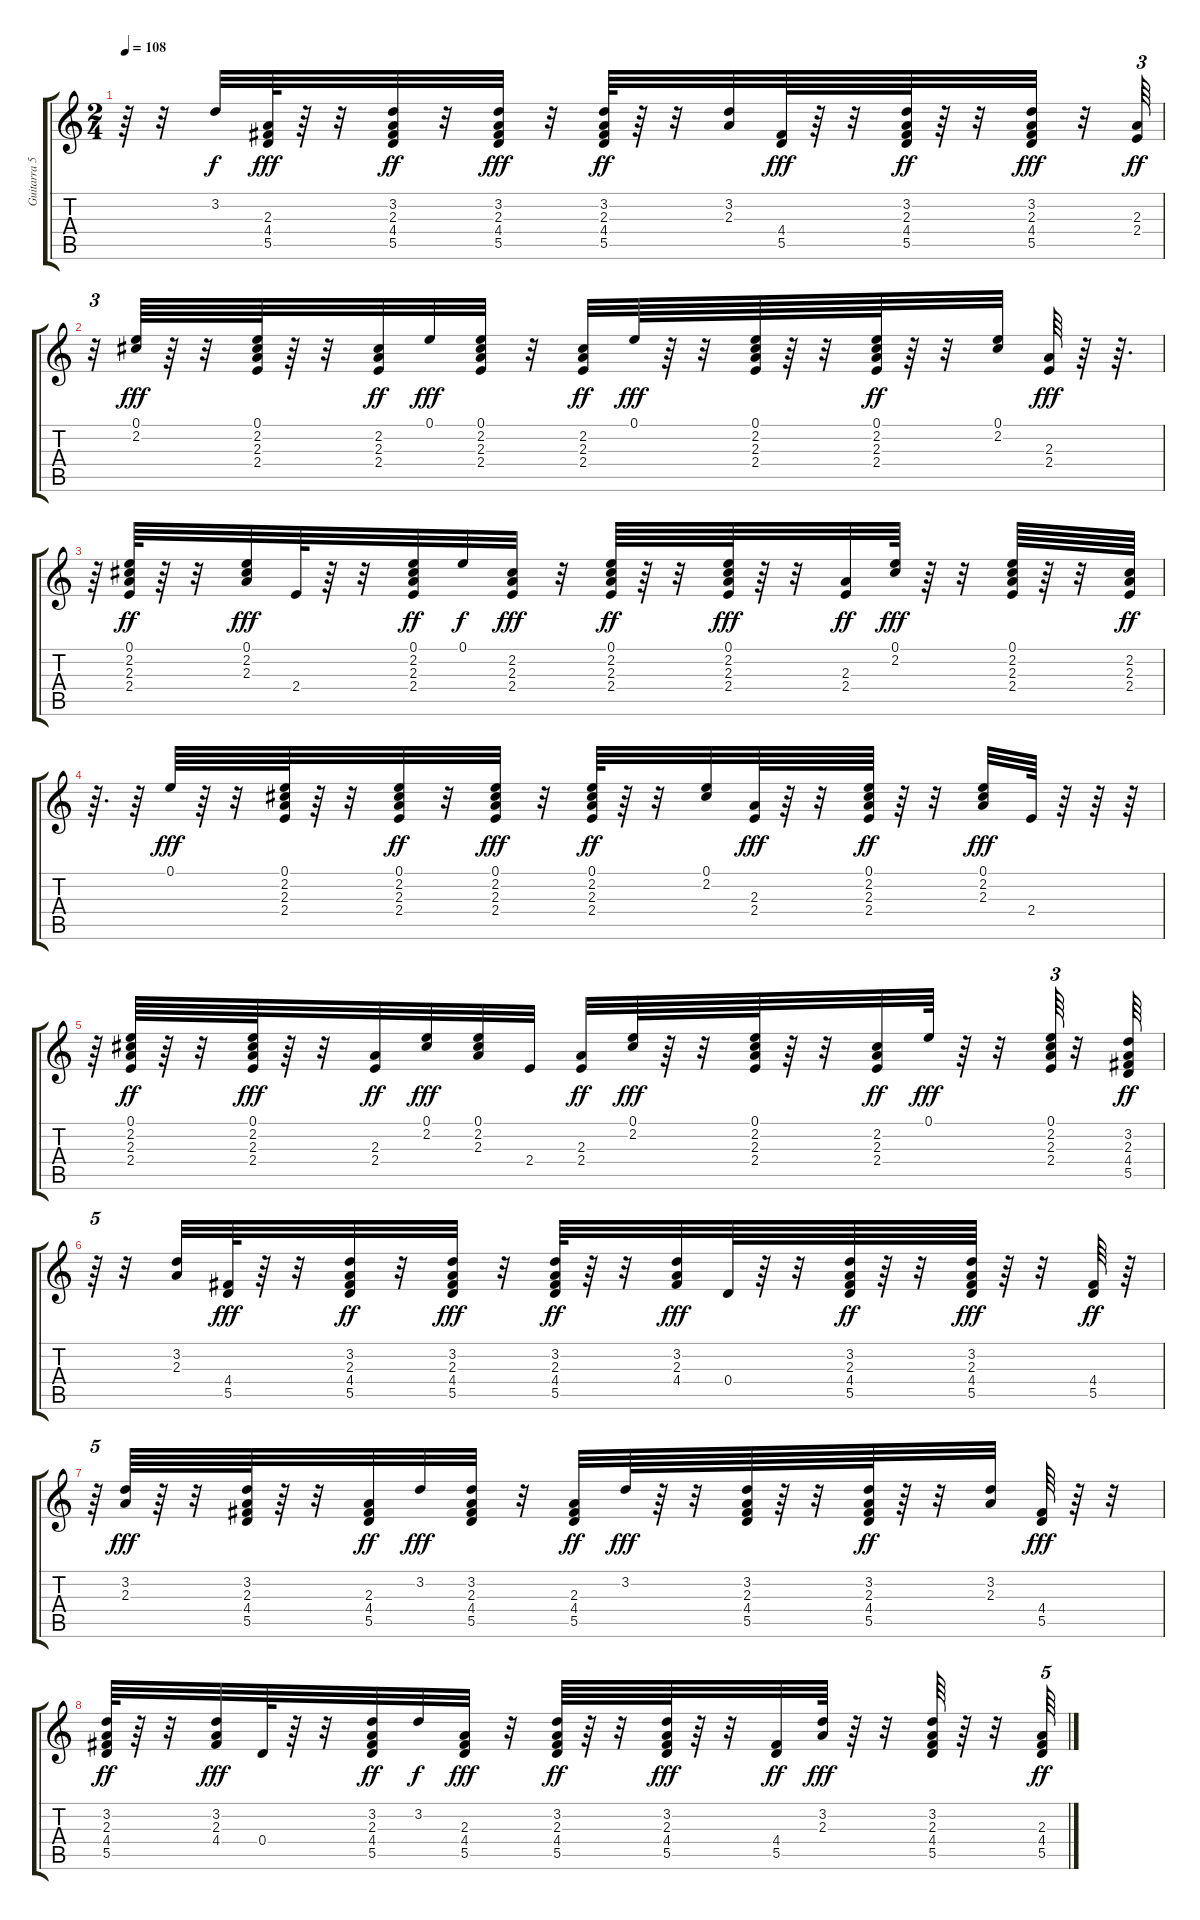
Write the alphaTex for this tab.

\track ("Guitarra 5" "Guitarra 5") {instrument acousticguitarsteel}
\staff {score tabs}
\tuning (E4 B3 G3 D3 A2 E2) {hide}
\ts (2 4)
\tempo 108
\clef g2
\ks c
r.64{dy ff} r.32 3.2.32{dy f} (2.3 4.4 5.5).64{dy fff} r.64 r.32 (3.2 2.3 4.4 5.5).32{dy ff} r.32 (3.2 2.3 4.4 5.5).32{dy fff} r.32 (3.2 2.3 4.4 5.5).64{dy ff} r.64 r.32 (3.2 2.3).32 (4.4 5.5).64{dy fff} r.64 r.32 (3.2 2.3 4.4 5.5).64{dy ff} r.64 r.32 (3.2 2.3 4.4 5.5).32{dy fff} r.32 (2.3 2.4).64{tu (3 2) dy ff} |
r.32{tu (3 2)} (0.1 2.2).64{dy fff} r.64 r.32 (0.1 2.2 2.3 2.4).64 r.64 r.32 (2.2 2.3 2.4).32{dy ff} 0.1.32{dy fff} (0.1 2.2 2.3 2.4).32 r.32 (2.2 2.3 2.4).32{dy ff} 0.1.64{dy fff} r.64 r.32 (0.1 2.2 2.3 2.4).64 r.64 r.32 (0.1 2.2 2.3 2.4).64{dy ff} r.64 r.32 (0.1 2.2).32 (2.3 2.4).64{dy fff} r.64 r.64{d} |
r.64 (0.1 2.2 2.3 2.4).64{dy ff} r.64 r.32 (0.1 2.2 2.3).32{dy fff} 2.4.64 r.64 r.32 (0.1 2.2 2.3 2.4).32{dy ff} 0.1.32{dy f} (2.2 2.3 2.4).32{dy fff} r.32 (0.1 2.2 2.3 2.4).64{dy ff} r.64 r.32 (0.1 2.2 2.3 2.4).64{dy fff} r.64 r.32 (2.3 2.4).32{dy ff} (0.1 2.2).64{dy fff} r.64 r.32 (0.1 2.2 2.3 2.4).64 r.64 r.32 (2.2 2.3 2.4).64{dy ff} |
r.64{d} r.64 0.1.64{dy fff} r.64 r.32 (0.1 2.2 2.3 2.4).64 r.64 r.32 (0.1 2.2 2.3 2.4).32{dy ff} r.32 (0.1 2.2 2.3 2.4).32{dy fff} r.32 (0.1 2.2 2.3 2.4).64{dy ff} r.64 r.32 (0.1 2.2).32 (2.3 2.4).64{dy fff} r.64 r.32 (0.1 2.2 2.3 2.4).64{dy ff} r.64 r.32 (0.1 2.2 2.3).32{dy fff} 2.4.64 r.64 r.64 r.64 |
r.64 (0.1 2.2 2.3 2.4).64{dy ff} r.64 r.32 (0.1 2.2 2.3 2.4).64{dy fff} r.64 r.32 (2.3 2.4).32{dy ff} (0.1 2.2).32{dy fff} (0.1 2.2 2.3).32 2.4.32 (2.3 2.4).32{dy ff} (0.1 2.2).64{dy fff} r.64 r.32 (0.1 2.2 2.3 2.4).64 r.64 r.32 (2.2 2.3 2.4).32{dy ff} 0.1.64{dy fff} r.64 r.32 (0.1 2.2 2.3 2.4).64{tu (3 2)} r.32 (3.2 2.3 4.4 5.5).64{dy ff} |
r.64{tu (5 4)} r.32 (3.2 2.3).32 (4.4 5.5).64{dy fff} r.64 r.32 (3.2 2.3 4.4 5.5).32{dy ff} r.32 (3.2 2.3 4.4 5.5).32{dy fff} r.32 (3.2 2.3 4.4 5.5).64{dy ff} r.64 r.32 (3.2 2.3 4.4).32{dy fff} 0.4.64 r.64 r.32 (3.2 2.3 4.4 5.5).64{dy ff} r.64 r.32 (3.2 2.3 4.4 5.5).64{dy fff} r.64 r.32 (4.4 5.5).64{dy ff} r.64 |
r.64{tu (5 4)} (3.2 2.3).64{dy fff} r.64 r.32 (3.2 2.3 4.4 5.5).64 r.64 r.32 (2.3 4.4 5.5).32{dy ff} 3.2.32{dy fff} (3.2 2.3 4.4 5.5).32 r.32 (2.3 4.4 5.5).32{dy ff} 3.2.64{dy fff} r.64 r.32 (3.2 2.3 4.4 5.5).64 r.64 r.32 (3.2 2.3 4.4 5.5).64{dy ff} r.64 r.32 (3.2 2.3).32 (4.4 5.5).64{dy fff} r.64 r.32 |
(3.2 2.3 4.4 5.5).64{dy ff} r.64 r.32 (3.2 2.3 4.4).32{dy fff} 0.4.64 r.64 r.32 (3.2 2.3 4.4 5.5).32{dy ff} 3.2.32{dy f} (2.3 4.4 5.5).32{dy fff} r.32 (3.2 2.3 4.4 5.5).64{dy ff} r.64 r.32 (3.2 2.3 4.4 5.5).64{dy fff} r.64 r.32 (4.4 5.5).32{dy ff} (3.2 2.3).64{dy fff} r.64 r.32 (3.2 2.3 4.4 5.5).64 r.64 r.32 (2.3 4.4 5.5).64{tu (5 4) dy ff}
